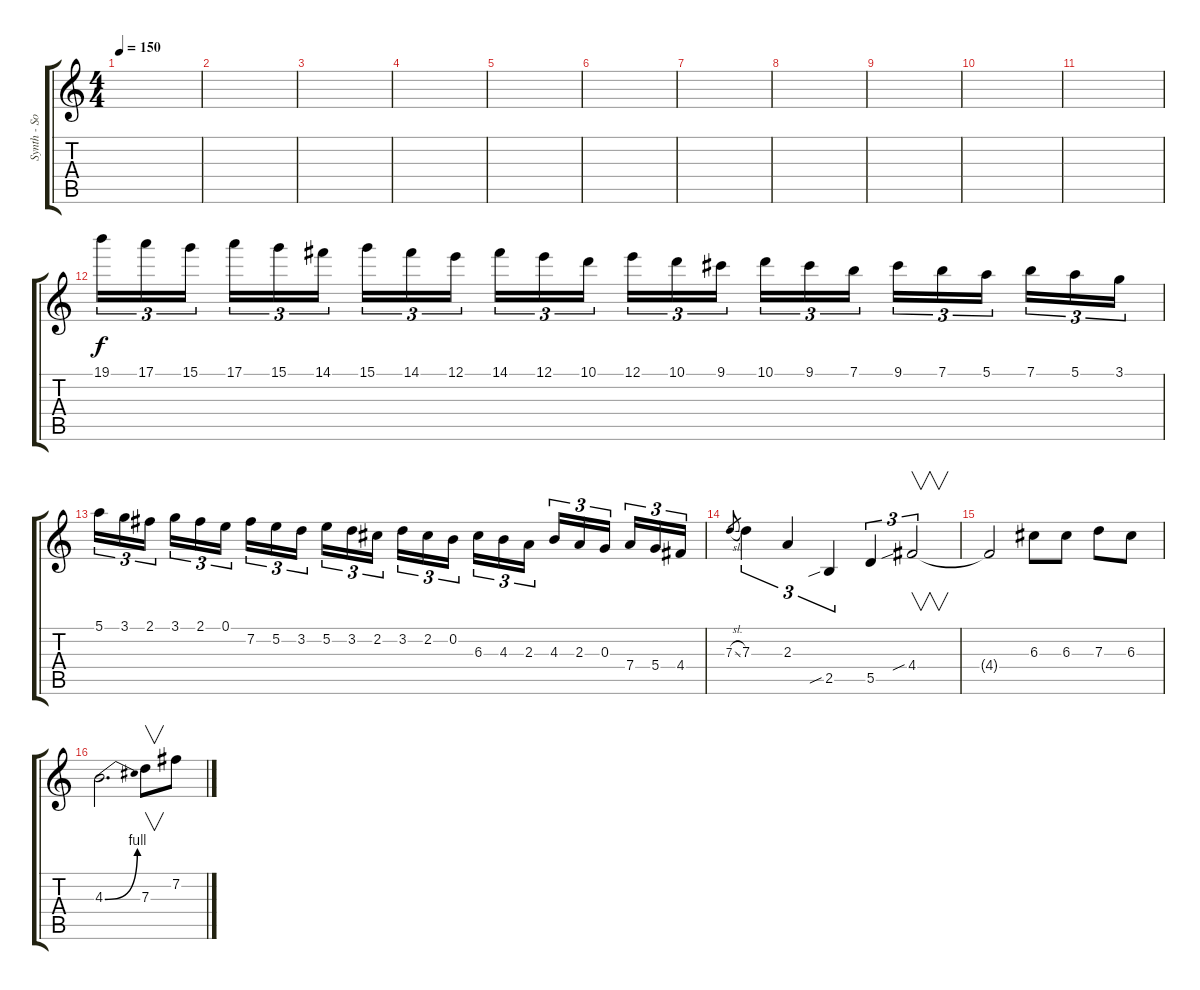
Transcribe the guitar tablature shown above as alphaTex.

\track ("Synth - Solo" "Synth - So") {instrument lead2sawtooth}
\staff {score tabs}
\tuning (E5 B4 G4 D4 A3 E3) {hide}
\ts (4 4)
\tempo 150
\clef g2
\ks c
|
|
|
|
|
|
|
|
|
|
|
19.1.16{tu (3 2) volume 13} 17.1.16{tu (3 2)} 15.1.16{tu (3 2) beam splitsecondary} 17.1.16{tu (3 2)} 15.1.16{tu (3 2)} 14.1.16{tu (3 2)} 15.1.16{tu (3 2)} 14.1.16{tu (3 2)} 12.1.16{tu (3 2) beam splitsecondary} 14.1.16{tu (3 2)} 12.1.16{tu (3 2)} 10.1.16{tu (3 2)} 12.1.16{tu (3 2)} 10.1.16{tu (3 2)} 9.1.16{tu (3 2) beam splitsecondary} 10.1.16{tu (3 2)} 9.1.16{tu (3 2)} 7.1.16{tu (3 2)} 9.1.16{tu (3 2)} 7.1.16{tu (3 2)} 5.1.16{tu (3 2) beam splitsecondary} 7.1.16{tu (3 2)} 5.1.16{tu (3 2)} 3.1.16{tu (3 2)} |
5.1.16{tu (3 2)} 3.1.16{tu (3 2)} 2.1.16{tu (3 2) beam splitsecondary} 3.1.16{tu (3 2)} 2.1.16{tu (3 2)} 0.1.16{tu (3 2)} 7.2.16{tu (3 2)} 5.2.16{tu (3 2)} 3.2.16{tu (3 2) beam splitsecondary} 5.2.16{tu (3 2)} 3.2.16{tu (3 2)} 2.2.16{tu (3 2)} 3.2.16{tu (3 2)} 2.2.16{tu (3 2)} 0.2.16{tu (3 2) beam splitsecondary} 6.3.16{tu (3 2)} 4.3.16{tu (3 2)} 2.3.16{tu (3 2)} 4.3.16{tu (3 2)} 2.3.16{tu (3 2)} 0.3.16{tu (3 2) beam splitsecondary} 7.4.16{tu (3 2)} 5.4.16{tu (3 2)} 4.4.16{tu (3 2)} |
7.3{sl}.8{gr} 7.3.4{tu (3 2)} 2.3.4{tu (3 2)} 2.5{sib}.4{tu (3 2)} 5.5.4{tu (3 2)} 4.4{sib}.2{v tu (3 2)} |
4.4{t}.2 6.3.8 6.3.8 7.3.8 6.3.8 |
4.3{be (bend 0 0 60 4)}.2{d} 7.3.8{v} 7.2.8
